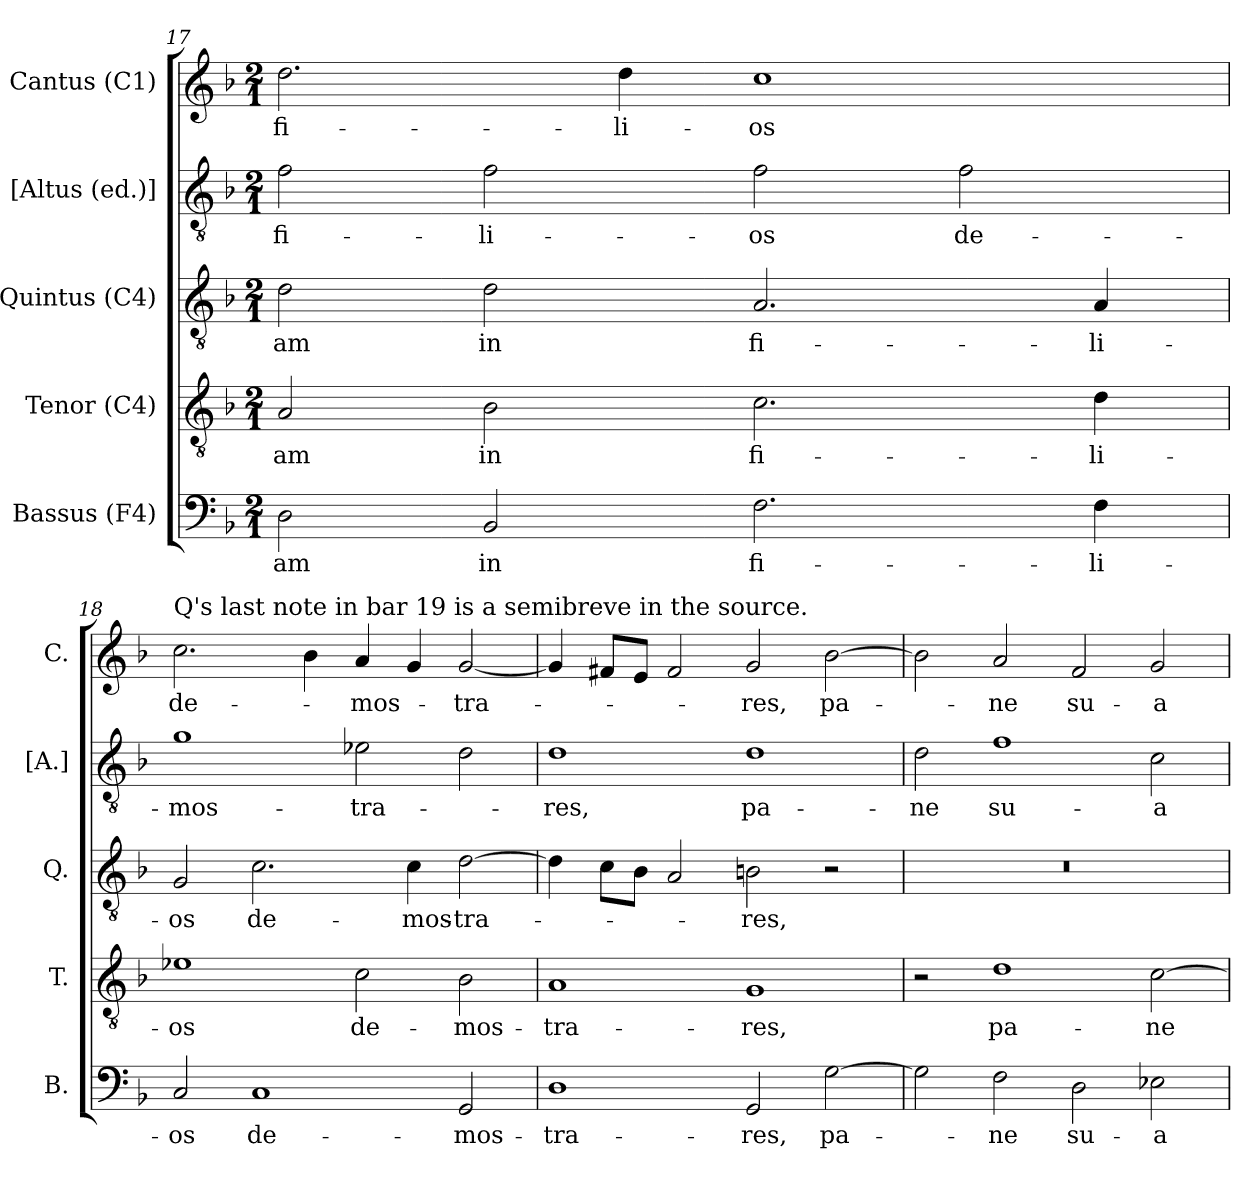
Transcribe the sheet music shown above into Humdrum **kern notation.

**kern	**text	**kern	**text	**kern	**text	**kern	**text	**kern	**text
*part5	*part5	*part4	*part4	*part3	*part3	*part2	*part2	*part1	*part1
*staff5	*staff5	*staff4	*staff4	*staff3	*staff3	*staff2	*staff2	*staff1	*staff1
*I"Bassus (F4)	*	*I"Tenor (C4)	*	*I"Quintus (C4)	*	*I"[Altus (ed.)]	*	*I"Cantus (C1)	*
*I'B.	*	*I'T.	*	*I'Q.	*	*I'[A.]	*	*I'C.	*
!!LO:LB:g=z
*clefF4	*	*clefGv2	*	*clefGv2	*	*clefGv2	*	*clefG2	*
*	*	*ITrd7c12	*	*ITrd7c12	*	*ITrd7c12	*	*	*
*k[b-]	*	*k[b-]	*	*k[b-]	*	*k[b-]	*	*k[b-]	*
*F:	*	*F:	*	*F:	*	*F:	*	*F:	*
*M2/1	*	*M2/1	*	*M2/1	*	*M2/1	*	*M2/1	*
=17	=17	=17	=17	=17	=17	=17	=17	=17	=17
!	!LO:LY:b:color=#000000	!	!	!	!	!	!	!	!
!	!	!	!LO:LY:b:color=#000000	!	!	!	!	!	!
!	!	!	!	!	!LO:LY:b:color=#000000	!	!	!	!
!	!	!	!	!	!	!	!LO:LY:b:color=#000000	!	!
!	!	!	!	!	!	!	!	!	!LO:LY:b:color=#000000
2Di\	-am	2AAi/	-am	2Di\	-am	2Fi\	fi-	2.ddi\	fi-
!	!LO:LY:b:color=#000000	!	!	!	!	!	!	!	!
!	!	!	!LO:LY:b:color=#000000	!	!	!	!	!	!
!	!	!	!	!	!LO:LY:b:color=#000000	!	!	!	!
!	!	!	!	!	!	!	!LO:LY:b:color=#000000	!	!
2BB-i/	in	2BB-i\	in	2Di\	in	2Fi\	-li-	.	.
!	!	!	!	!	!	!	!	!	!LO:LY:b:color=#000000
.	.	.	.	.	.	.	.	4ddi\	-li-
!	!LO:LY:b:color=#000000	!	!	!	!	!	!	!	!
!	!	!	!LO:LY:b:color=#000000	!	!	!	!	!	!
!	!	!	!	!	!LO:LY:b:color=#000000	!	!	!	!
!	!	!	!	!	!	!	!LO:LY:b:color=#000000	!	!
!	!	!	!	!	!	!	!	!	!LO:LY:b:color=#000000
2.Fi\	fi-	2.Ci\	fi-	2.AAi/	fi-	2Fi\	-os	1cci	-os
!	!	!	!	!	!	!	!LO:LY:b:color=#000000	!	!
.	.	.	.	.	.	2Fi\	de-	.	.
!	!LO:LY:b:color=#000000	!	!	!	!	!	!	!	!
!	!	!	!LO:LY:b:color=#000000	!	!	!	!	!	!
!	!	!	!	!	!LO:LY:b:color=#000000	!	!	!	!
4Fi\	-li-	4Di\	-li-	4AAi/	-li-	.	.	.	.
=18	=18	=18	=18	=18	=18	=18	=18	=18	=18
!	!LO:LY:b:color=#000000	!	!	!	!	!	!	!	!
!	!	!	!LO:LY:b:color=#000000	!	!	!	!	!	!
!	!	!	!	!	!LO:LY:b:color=#000000	!	!	!	!
!	!	!	!	!	!	!	!LO:LY:b:color=#000000	!	!
!	!	!	!	!	!	!	!	!LO:TX:a:t=Q's last note in bar 19 is a semibreve in the source.	!
!	!	!	!	!	!	!	!	!	!LO:LY:b:color=#000000
2Ci/	-os	1E-Xi	-os	2GGi/	-os	1Gi	-mos-	2.cci\	de-
!	!LO:LY:b:color=#000000	!	!	!	!	!	!	!	!
!	!	!	!	!	!LO:LY:b:color=#000000	!	!	!	!
1Ci	de-	.	.	2.Ci\	de-	.	.	.	.
.	.	.	.	.	.	.	.	4b-i\	.
!	!	!	!LO:LY:b:color=#000000	!	!	!	!	!	!
!	!	!	!	!	!	!	!LO:LY:b:color=#000000	!	!
!	!	!	!	!	!	!	!	!	!LO:LY:b:color=#000000
.	.	2Ci\	de-	.	.	2E-Xi\	-tra-	4ai/	-mos-
!	!	!	!	!	!LO:LY:b:color=#000000	!	!	!	!
.	.	.	.	4Ci\	-mos-	.	.	4gi/	.
!	!LO:LY:b:color=#000000	!	!	!	!	!	!	!	!
!	!	!	!LO:LY:b:color=#000000	!	!	!	!	!	!
!	!	!	!	!	!LO:LY:b:color=#000000	!	!	!	!
!	!	!	!	!	!	!	!	!	!LO:LY:b:color=#000000
2GGi/	-mos-	2BB-i\	-mos-	[2Di\	-tra-	2Di\	.	[2gi/	-tra-
=19	=19	=19	=19	=19	=19	=19	=19	=19	=19
!	!LO:LY:b:color=#000000	!	!	!	!	!	!	!	!
!	!	!	!LO:LY:b:color=#000000	!	!	!	!	!	!
!	!	!	!	!	!	!	!LO:LY:b:color=#000000	!	!
1Di	-tra-	1AAi	-tra-	4Di\]	.	1Di	-res,	4gi/]	.
.	.	.	.	8Ci\L	.	.	.	8f#Xi/L	.
.	.	.	.	8BB-i\J	.	.	.	8ei/J	.
.	.	.	.	2AAi/	.	.	.	2f#i/	.
!	!LO:LY:b:color=#000000	!	!	!	!	!	!	!	!
!	!	!	!LO:LY:b:color=#000000	!	!	!	!	!	!
!	!	!	!	!	!LO:LY:b:color=#000000	!	!	!	!
!	!	!	!	!	!	!	!LO:LY:b:color=#000000	!	!
!	!	!	!	!	!	!	!	!	!LO:LY:b:color=#000000
2GGi/	-res,	1GGi	-res,	2BBni\	-res,	1Di	pa-	2gi/	-res,
!	!LO:LY:b:color=#000000	!	!	!	!	!	!	!	!
!	!	!	!	!	!	!	!	!	!LO:LY:b:color=#000000
[2Gi\	pa-	.	.	2r	.	.	.	[2b-i\	pa-
=20	=20	=20	=20	=20	=20	=20	=20	=20	=20
!	!	!	!	!LO:N:vis=1	!	!	!	!	!
!	!	!	!	!	!	!	!LO:LY:b:color=#000000	!	!
2Gi\]	.	2r	.	0r	.	2Di\	-ne	2b-i\]	.
!	!LO:LY:b:color=#000000	!	!	!	!	!	!	!	!
!	!	!	!LO:LY:b:color=#000000	!	!	!	!	!	!
!	!	!	!	!	!	!	!LO:LY:b:color=#000000	!	!
!	!	!	!	!	!	!	!	!	!LO:LY:b:color=#000000
2Fi\	-ne	1Di	pa-	.	.	1Fi	su-	2ai/	-ne
!	!LO:LY:b:color=#000000	!	!	!	!	!	!	!	!
!	!	!	!	!	!	!	!	!	!LO:LY:b:color=#000000
2Di\	su-	.	.	.	.	.	.	2fi/	su-
!	!LO:LY:b:color=#000000	!	!	!	!	!	!	!	!
!	!	!	!LO:LY:b:color=#000000	!	!	!	!	!	!
!	!	!	!	!	!	!	!LO:LY:b:color=#000000	!	!
!	!	!	!	!	!	!	!	!	!LO:LY:b:color=#000000
2E-Xi\	-a-	[2Ci\	-ne	.	.	2Ci\	-a-	2gi/	-a-
=	=	=	=	=	=	=	=	=	=
*-	*-	*-	*-	*-	*-	*-	*-	*-	*-
